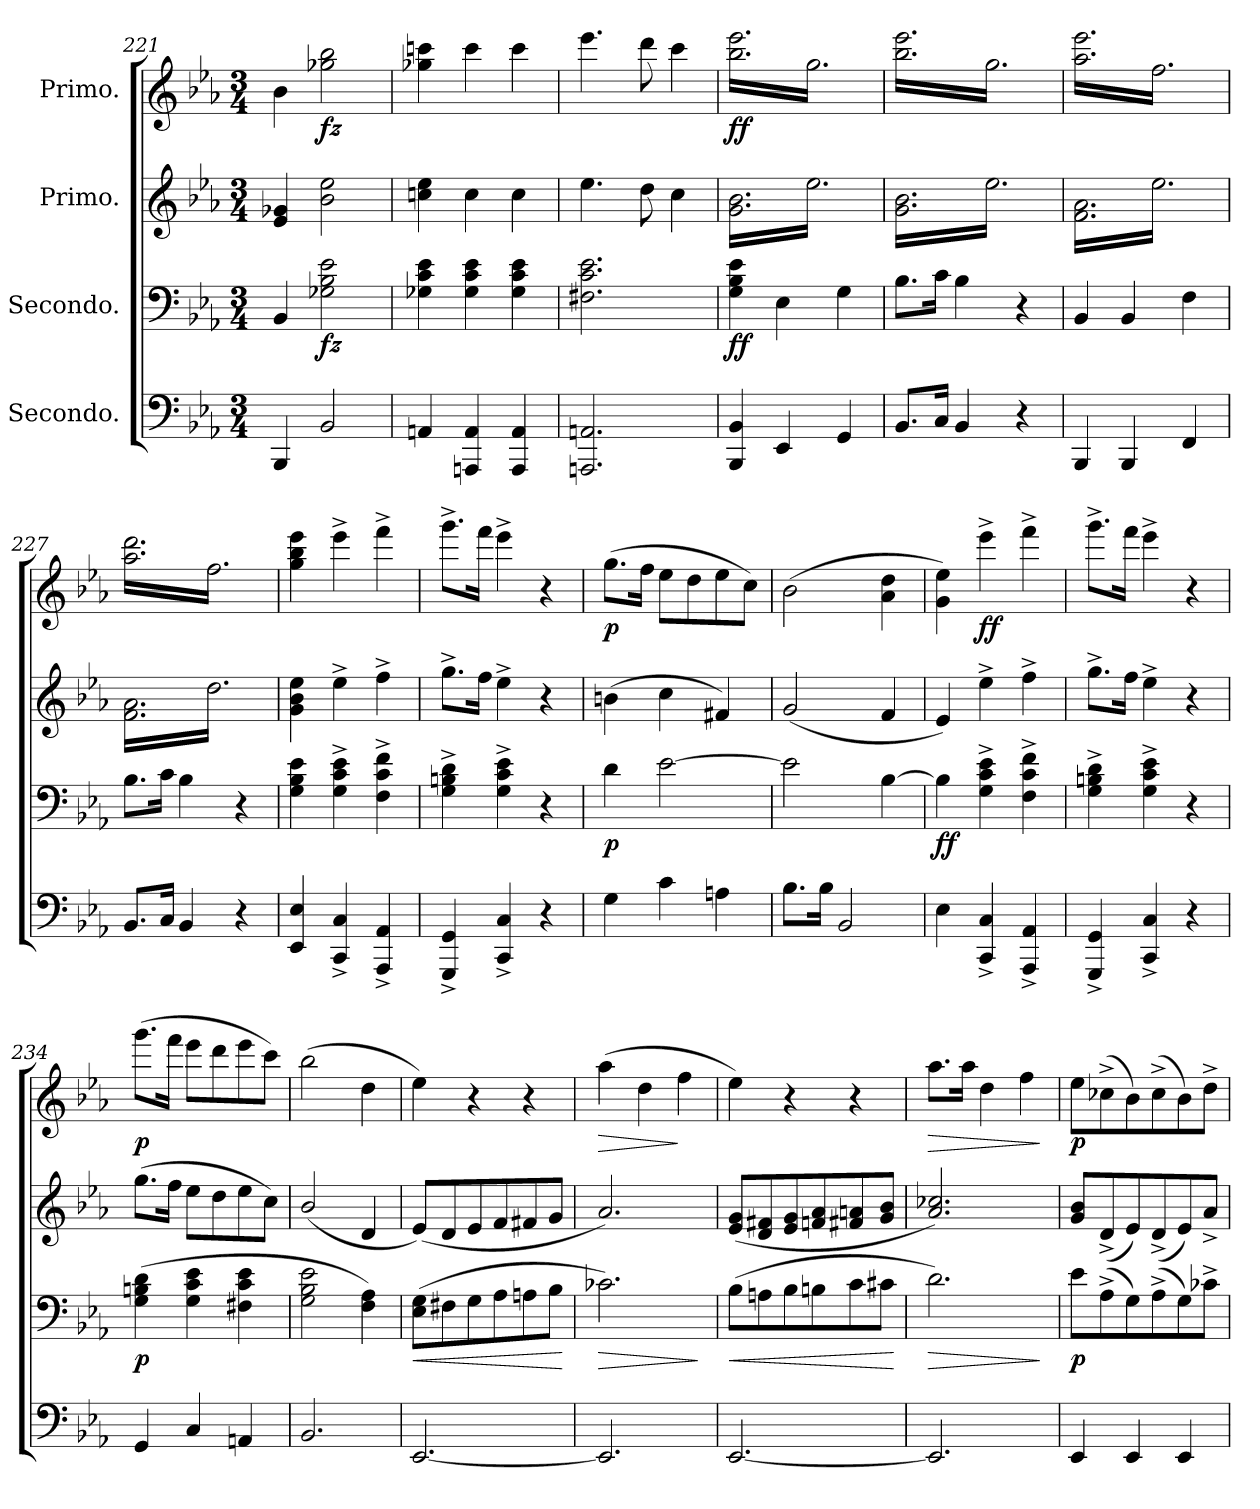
**kern	**kern	**dynam	**kern	**kern	**dynam
*part4	*part3	*part3	*part2	*part1	*part1
*staff4	*staff3	*staff3	*staff2	*staff1	*staff1
*I"Secondo.	*I"Secondo.	*	*I"Primo.	*I"Primo.	*
*clefF4	*clefF4	*	*clefG2	*clefG2	*
*k[b-e-a-]	*k[b-e-a-]	*	*k[b-e-a-]	*k[b-e-a-]	*
*c:	*c:	*	*c:	*c:	*
*M3/4	*M3/4	*	*M3/4	*M3/4	*
=221	=221	=221	=221	=221	=221
4BBB-/	4BB-/	.	4e-/ 4g-X/	4b-\	.
2BB-/	2G-X\ 2B-\ 2e-\	fz	2b-\ 2ee-\	2gg-X\ 2bb-\	fz
=222	=222	=222	=222	=222	=222
4AAn/	4G-X\ 4c\ 4e-\	.	4ccn\ 4ee-\	4gg-X\ 4cccn\	.
4AAAn/ 4AA/	4G-\ 4c\ 4e-\	.	4cc\	4ccc\	.
4AAA/ 4AA/	4G-\ 4c\ 4e-\	.	4cc\	4ccc\	.
=223	=223	=223	=223	=223	=223
2.AAAn/ 2.AAn/	2.F#X\ 2.c\ 2.e-\	.	4.ee-\	4.eee-\	.
.	.	.	8dd\	8ddd\	.
.	.	.	4cc\	4ccc\	.
=224	=224	=224	=224	=224	=224
*	*	*	*tremolo	*	*
*	*	*	*	*tremolo	*
4BBB-/ 4BB-/	4G\ 4B-\ 4e-\	ff	16g\ 16b-\LL	16bb-\ 16eee-\LL	ff
.	.	.	16ee-\	16gg\	.
.	.	.	16g\ 16b-\	16bb-\ 16eee-\	.
.	.	.	16ee-\	16gg\	.
4EE-/	4E-\	.	16g\ 16b-\	16bb-\ 16eee-\	.
.	.	.	16ee-\	16gg\	.
.	.	.	16g\ 16b-\	16bb-\ 16eee-\	.
.	.	.	16ee-\	16gg\	.
4GG/	4G\	.	16g\ 16b-\	16bb-\ 16eee-\	.
.	.	.	16ee-\	16gg\	.
.	.	.	16g\ 16b-\	16bb-\ 16eee-\	.
.	.	.	16ee-\JJ	16gg\JJ	.
=225	=225	=225	=225	=225	=225
8.BB-/L	8.B-\L	.	16g\ 16b-\LL	16bb-\ 16eee-\LL	.
.	.	.	16ee-\	16gg\	.
.	.	.	16g\ 16b-\	16bb-\ 16eee-\	.
16C/Jk	16c\Jk	.	16ee-\	16gg\	.
4BB-/	4B-\	.	16g\ 16b-\	16bb-\ 16eee-\	.
.	.	.	16ee-\	16gg\	.
.	.	.	16g\ 16b-\	16bb-\ 16eee-\	.
.	.	.	16ee-\	16gg\	.
4r	4r	.	16g\ 16b-\	16bb-\ 16eee-\	.
.	.	.	16ee-\	16gg\	.
.	.	.	16g\ 16b-\	16bb-\ 16eee-\	.
.	.	.	16ee-\JJ	16gg\JJ	.
=226	=226	=226	=226	=226	=226
4BBB-/	4BB-/	.	16f\ 16a-\LL	16aa-\ 16eee-\LL	.
.	.	.	16ee-\	16ff\	.
.	.	.	16f\ 16a-\	16aa-\ 16eee-\	.
.	.	.	16ee-\	16ff\	.
4BBB-/	4BB-/	.	16f\ 16a-\	16aa-\ 16eee-\	.
.	.	.	16ee-\	16ff\	.
.	.	.	16f\ 16a-\	16aa-\ 16eee-\	.
.	.	.	16ee-\	16ff\	.
4FF/	4F\	.	16f\ 16a-\	16aa-\ 16eee-\	.
.	.	.	16ee-\	16ff\	.
.	.	.	16f\ 16a-\	16aa-\ 16eee-\	.
.	.	.	16ee-\JJ	16ff\JJ	.
=227	=227	=227	=227	=227	=227
8.BB-/L	8.B-\L	.	16f\ 16a-\LL	16aa-\ 16ddd\LL	.
.	.	.	16dd\	16ff\	.
.	.	.	16f\ 16a-\	16aa-\ 16ddd\	.
16C/Jk	16c\Jk	.	16dd\	16ff\	.
4BB-/	4B-\	.	16f\ 16a-\	16aa-\ 16ddd\	.
.	.	.	16dd\	16ff\	.
.	.	.	16f\ 16a-\	16aa-\ 16ddd\	.
.	.	.	16dd\	16ff\	.
4r	4r	.	16f\ 16a-\	16aa-\ 16ddd\	.
.	.	.	16dd\	16ff\	.
.	.	.	16f\ 16a-\	16aa-\ 16ddd\	.
.	.	.	16dd\JJ	16ff\JJ	.
*	*	*	*	*Xtremolo	*
*	*	*	*Xtremolo	*	*
=228	=228	=228	=228	=228	=228
4EE-/ 4E-/	4G\ 4B-\ 4e-\	.	4g\ 4b-\ 4ee-\	4gg\ 4bb-\ 4eee-\	.
.	.	.	.	.	.
.	.	.	.	.	.
.	.	.	.	.	.
4CC^/ 4C^/	4G^<\ 4c^<\ 4e-^<\	.	4ee-^<\	4eee-^<\	.
.	.	.	.	.	.
4AAA-^/ 4AA-^/	4F^<\ 4c^<\ 4f^<\	.	4ff^<\	4fff^<\	.
=229	=229	=229	=229	=229	=229
4GGG^/ 4GG^/	4G^<\ 4Bn^<\ 4d^<\	.	8.gg^<\L	8.ggg^<\L	.
.	.	.	16ff\Jk	16fff\Jk	.
4CC^/ 4C^/	4G^<\ 4c^<\ 4e-^<\	.	4ee-^<\	4eee-^<\	.
4r	4r	.	4r	4r	.
=230	=230	=230	=230	=230	=230
4G\	4d\	p	(4bn\	(8.gg\L	p
.	.	.	.	16ff\Jk	.
4c\	[2e-\	.	4cc\	8ee-\L	.
.	.	.	.	8dd\	.
4An\	.	.	4f#X/)	8ee-\	.
.	.	.	.	8cc\J)	.
=231	=231	=231	=231	=231	=231
8.B-\L	2e-\]	.	(2g/	(2b-\	.
16B-\Jk	.	.	.	.	.
2BB-/	.	.	.	.	.
.	[4B-\	.	4f/	4a-\ 4dd\	.
=232	=232	=232	=232	=232	=232
4E-\	4B-\]	ff	4e-/)	4g\ 4ee-\)	.
4CC^/ 4C^/	4G^<\ 4c^<\ 4e-^<\	.	4ee-^<\	4eee-^<\	ff
4AAA-^/ 4AA-^/	4F^<\ 4c^<\ 4f^<\	.	4ff^<\	4fff^<\	.
=233	=233	=233	=233	=233	=233
4GGG^/ 4GG^/	4G^<\ 4Bn^<\ 4d^<\	.	8.gg^<\L	8.ggg^<\L	.
.	.	.	16ff\Jk	16fff\Jk	.
4CC^/ 4C^/	4G^<\ 4c^<\ 4e-^<\	.	4ee-^<\	4eee-^<\	.
4r	4r	.	4r	4r	.
=234	=234	=234	=234	=234	=234
4GG/	(4G\ 4Bn\ 4d\	p	(8.gg\L	(8.ggg\L	p
.	.	.	16ff\Jk	16fff\Jk	.
4C/	4G\ 4c\ 4e-\	.	8ee-\L	8eee-\L	.
.	.	.	8dd\	8ddd\	.
4AAn/	4F#X\ 4c\ 4e-\	.	8ee-\	8eee-\	.
.	.	.	8cc\J)	8ccc\J)	.
=235	=235	=235	=235	=235	=235
2.BB-/	2G\ 2B-\ 2e-\	.	(2b-/	(2bb-\	.
.	4F\ 4A-\)	.	4d/	4dd\	.
=236	=236	=236	=236	=236	=236
!	!	!LO:HP:b	!	!	!
[2.EE-/	(8E-\ 8G\L	<	(8e-/L)	4ee-\)	.
.	8F#X\	.	8d/	.	.
.	8G\	.	8e-/	4r	.
.	8A-\	.	8f/	.	.
.	8An\	.	8f#X/	4r	.
.	8B-\J	.	8g/J	.	.
.	.	[	.	.	.
=237	=237	=237	=237	=237	=237
!	!	!LO:HP:b	!	!	!LO:HP:b
2.EE-/]	2.c-X\)	>	2.a-/)	(4aa-\	>
.	.	.	.	4dd\	.
.	.	.	.	4ff\	]
.	.	]	.	.	.
=238	=238	=238	=238	=238	=238
!	!	!LO:HP:b	!	!	!
[2.EE-/	(8B-\L	<	(8e-/ 8g/L	4ee-\)	.
.	8An\	.	8d/ 8f#X/	.	.
.	8B-\	.	8e-/ 8g/	4r	.
.	8Bn\	.	8fn/ 8a-/	.	.
.	8c\	.	8f#X/ 8an/	4r	.
.	8c#X\J	.	8g/ 8b-/J	.	.
.	.	[	.	.	.
=239	=239	=239	=239	=239	=239
!	!	!LO:HP:b	!	!	!LO:HP:b
2.EE-/]	2.d\)	>	2.a-/ 2.cc-X/)	8.aa-\L	>
.	.	.	.	16aa-\Jk	.
.	.	.	.	4dd\	.
.	.	.	.	4ff\	.
.	.	]	.	.	]
=240	=240	=240	=240	=240	=240
4EE-/	8e-\L	p	8g/ 8b-/L	8ee-\L	p
.	(8A-^<\	.	(8d^/	(8cc-X^\	.
4EE-/	8G\)	.	8e-/)	8b-\)	.
.	(8A-^<\	.	(8d^/	(8cc-^\	.
4EE-/	8G\)	.	8e-/)	8b-\)	.
.	8c-X^<\J	.	8a-^/J	8dd^\J	.
=	=	=	=	=	=
*-	*-	*-	*-	*-	*-
